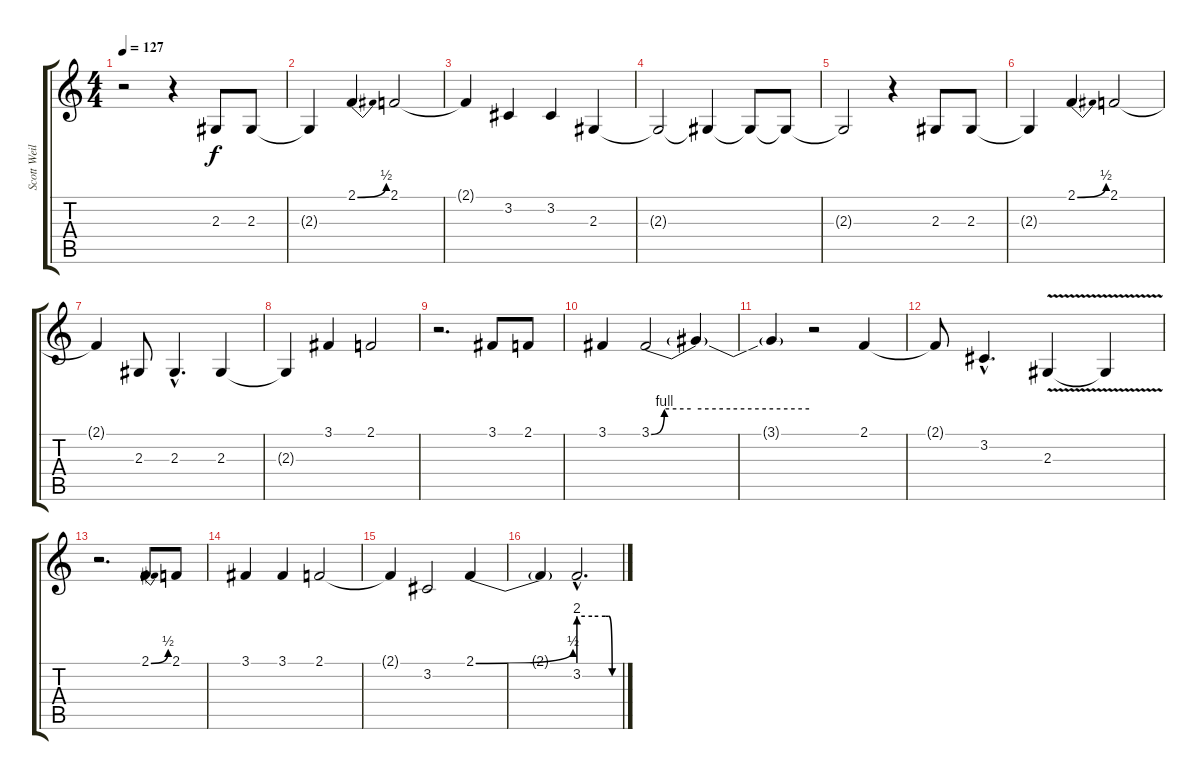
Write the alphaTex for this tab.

\track ("Scott Weiland" "Scott Weil") {instrument bassoon}
\staff {score tabs}
\tuning (Eb4 Bb3 Gb3 Db3 Ab2 Eb2) {hide}
\ts (4 4)
\tempo 127
\clef g2
\ks c
r.2{dy f} r.4 2.3.8 2.3.8 |
2.3{t}.4 2.1{be (bend 0 0 60 2)}.4 2.1.2 |
2.1{t}.4 3.2.4 3.2.4 2.3.4 |
2.3{t}.2{volume 15} 2.3{t}.4{volume 14} 2.3{t}.8{volume 13} 2.3{t}.8 |
2.3{t}.2{volume 10} r.4 2.3.8{volume 16} 2.3.8 |
2.3{t}.4 2.1{be (bend 0 0 60 2)}.4 2.1.2 |
2.1{t}.4 2.3.8 2.3{hac}.4{d} 2.3.4 |
2.3{t}.4 3.1.4 2.1.2 |
r.2{d} 3.1.8 2.1.8 |
3.1.4 3.1{be (custom 0 0 5 4 15 4 30 4 60 4)}.2 3.1{t}.4{volume 14} |
3.1{t}.4{volume 13} r.2 2.1.4 |
2.1{t}.8 3.2{hac}.4{d} 2.3{v}.4 2.3{t}.4 |
r.2{d} 2.1{be (bend 0 0 60 2)}.8 2.1.8 |
3.1.4 3.1.4 2.1.2 |
2.1{t}.4 3.2.2 2.1{be (bend 0 0 60 2)}.4 |
2.1{t}.4 3.2{be (custom 0 8 20 8 40 8 45 8 50 0 53 0 55 0 60 0) hac}.2{d}
